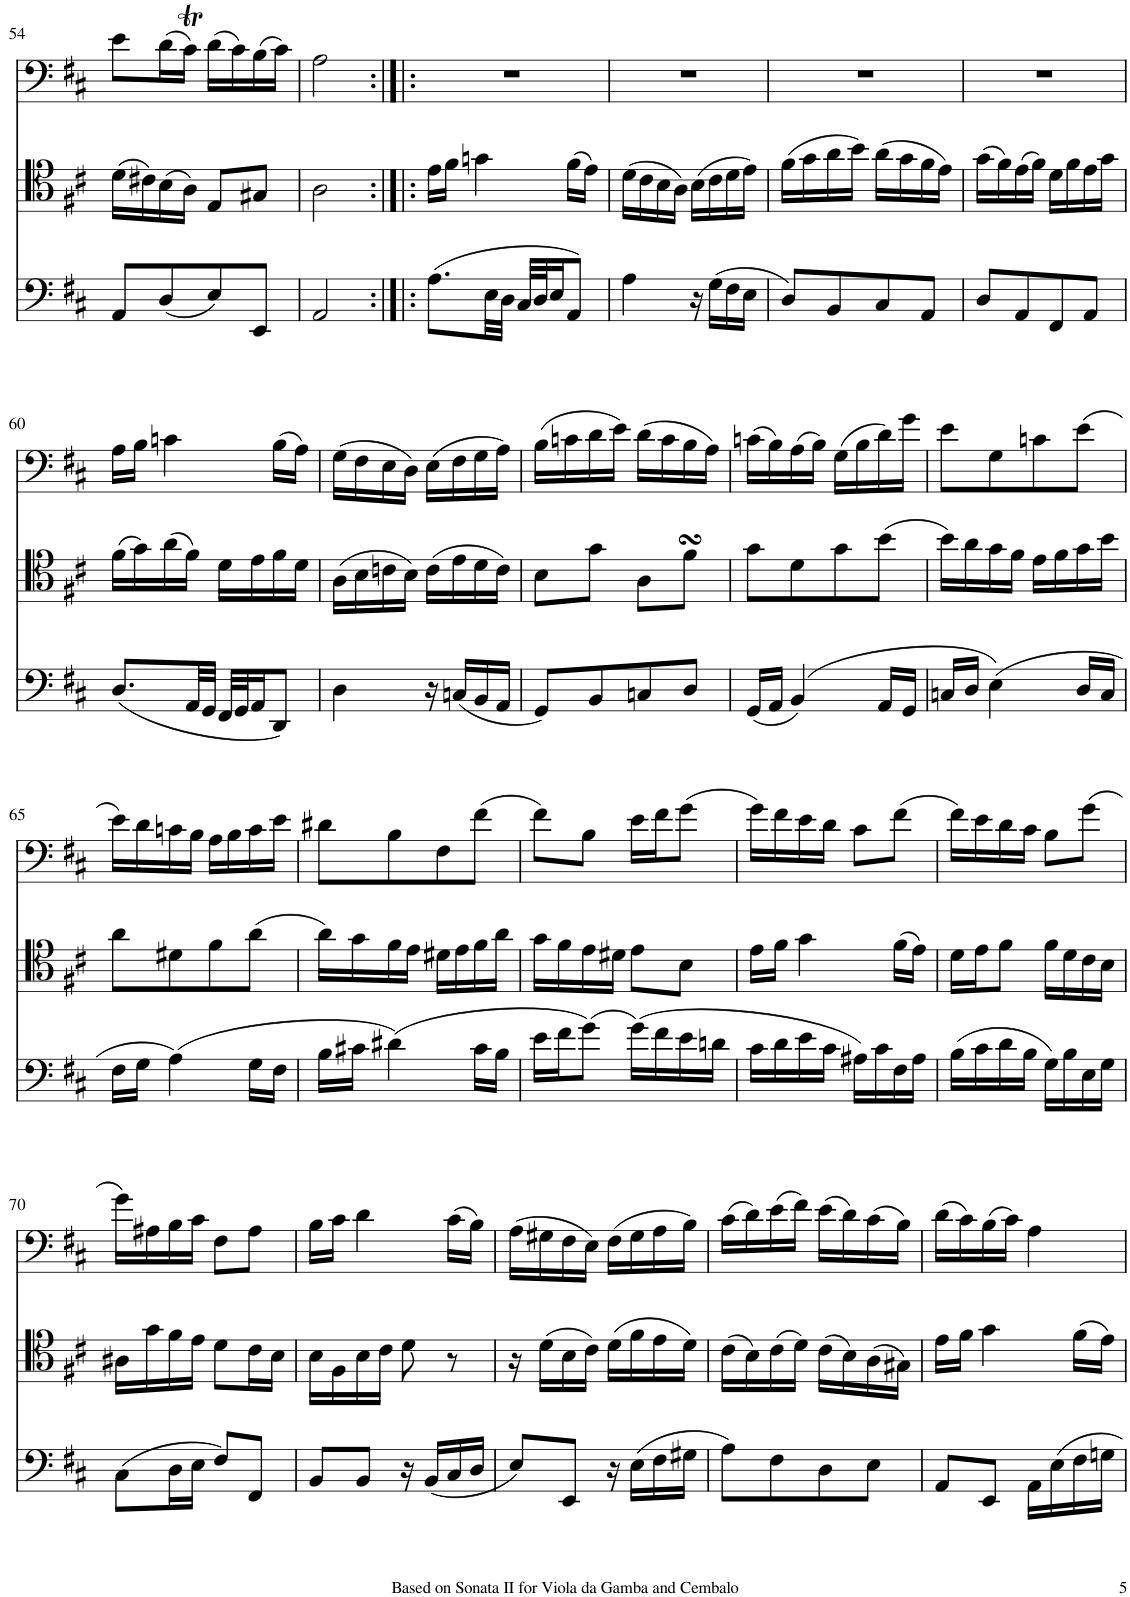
**kern	**kern	**kern
*part3	*part2	*part1
*staff3	*staff2	*staff1
*I"Cello 3	*I"Cello 2	*I"Cello 1
!!LO:PB:g=z
*clefF4	*clefC4	*clefF4
*k[f#c#]	*k[f#c#]	*k[f#c#]
*M2/4	*M2/4	*M2/4
=54	=54	=54
8AA/L	(16d\LL	8e\L
.	16c#X\)	.
(8D/	(16B\	(16d\L
.	16A\JJ)	16c#t\JJ)
8E/)	8E/L	(16d\LL
.	.	16c#\)
8EE/J	8G#X/J	(16B\
.	.	16c#\JJ)
=55	=55	=55
2AA/	2A\	2A\
=56:|!|:	=56:|!|:	=56:|!|:
(8.A\L	16e\LL	2r
.	16f#\JJ	.
.	4gn\	.
32E\LL	.	.
32D\JJJ	.	.
32C#/LLL	.	.
32D/J	.	.
16E/J	.	.
8AA/J)	(16f#\LL	.
.	16e\JJ)	.
=57	=57	=57
4A\	(16d\LL	2r
.	16c#\	.
.	16B\	.
.	16A\JJ)	.
16r	(16B\LL	.
(16G\LL	16c#\	.
16F#\	16d\	.
16E\JJ	16e\JJ)	.
=58	=58	=58
8D/L)	(16f#\LL	2r
.	16g\	.
8BB/	16a\	.
.	16b\JJ)	.
8C#/	(16a\LL	.
.	16g\	.
8AA/J	16f#\	.
.	16e\JJ)	.
=59	=59	=59
8D/L	(16g\LL	2r
.	16f#\)	.
8AA/	(16e\	.
.	16f#\JJ)	.
8FF#/	16d\LL	.
.	16f#\	.
8AA/J	16e\	.
.	16g\JJ	.
!!LO:LB:g=z
=60	=60	=60
(8.D/L	(16f#\LL	16A\LL
.	16g\)	16B\JJ
.	(16a\	4cn\
32AA/LL	16f#\JJ)	.
32GG/JJJ	.	.
32FF#/LLL	16d\LL	.
32GG/J	.	.
16AA/J	16e\	.
8DD/J)	16f#\	(16B\LL
.	16d\JJ	16A\JJ)
=61	=61	=61
4D\	(16A\LL	(16G\LL
.	16B\	16F#\
.	16cn\	16E\
.	16B\JJ)	16D\JJ)
16r	(16c\LL	(16E\LL
(16Cn/LL	16e\	16F#\
16BB/	16d\	16G\
16AA/JJ	16c\JJ)	16A\JJ)
=62	=62	=62
8GG/L)	8B\L	(16B\LL
.	.	16cn\
8BB/	8g\J	16d\
.	.	16e\JJ)
8Cn/	8A\L	(16d\LL
.	.	16c\
8D/J	8f#sSsS\J	16B\
.	.	16A\JJ)
=63	=63	=63
(16GG/LL	8g\L	(16cn\LL
16AA/JJ	.	16B\)
(4BB/)	8d\	(16A\
.	.	16B\JJ)
.	8g\	(16G\LL
.	.	16B\
16AA/LL	(8b\J	16d\)
16GG/JJ	.	16g\JJ
=64	=64	=64
16Cn/LL	16b\LL)	8e\L
16D/JJ	16a\	.
(4E\)	16g\	8G\
.	16f#\JJ	.
.	16e\LL	8cn\
.	16f#\	.
16D/LL	16g\	(8e\J
16C/JJ	16b\JJ	.
!!LO:LB:g=z
=65	=65	=65
16F#\LL	8a\L	16e\LL)
16G\JJ	.	16d\
(4A\)	8d#X\	16cn\
.	.	16B\JJ
.	8f#\	16A\LL
.	.	16B\
16G\LL	(8a\J	16c\
16F#\JJ	.	16e\JJ
=66	=66	=66
16B\LL	16a\LL)	8d#X\L
16c#X\JJ	16g\	.
(4d#X\)	16f#\	8B\
.	16e\JJ	.
.	16d#X\LL	8F#\
.	16e\	.
16c#\LL	16f#\	(8f#\J
16B\JJ	16a\JJ	.
=67	=67	=67
16e\LL	16g\LL	8f#\L)
16f#\J	16f#\	.
(8g\J)	16e\	8B\J
.	16d#X\JJ	.
(16g\LL)	8e\L	16e\LL
16f#\	.	16f#\J
16e\	8B\J	(8g\J
16dn\JJ	.	.
=68	=68	=68
16c#\LL	16e\LL	16g\LL)
16d\	16f#\JJ	16f#\
16e\	4g\	16e\
16c#\JJ	.	16d\JJ
16A#X\LL)	.	8c#\L
16c#\	.	.
16F#\	(16f#\LL	(8f#\J
16A#\JJ	16e\JJ)	.
=69	=69	=69
(16B\LL	16d\LL	16f#\LL)
16c#\	16e\J	16e\
16d\	8f#\J	16d\
16B\JJ	.	16c#\JJ
16G\LL)	16f#\LL	8B\L
16B\	16d\	.
16E\	16c#\	(8g\J
16G\JJ	16B\JJ	.
!!LO:LB:g=z
=70	=70	=70
(8C#\L	16A#X\LL	16g\LL)
.	16g\	16A#X\
16D\L	16f#\	16B\
16E\JJ	16e\JJ	16c#\JJ
8F#/L)	8d\L	8F#\L
8FF#/J	16c#\L	8A#\J
.	16B\JJ	.
=71	=71	=71
8BB/L	16B\LL	16B\LL
.	16F#\	16c#\JJ
8BB/J	16B\	4d\
.	16c#\JJ	.
16r	8d\	.
(16BB/LL	.	.
16C#/	8r	(16c#\LL
16D/JJ	.	16B\JJ)
=72	=72	=72
8E/L)	16r	(16A\LL
.	(16d\LL	16G#X\
8EE/J	16B\	16F#\
.	16c#\JJ)	16E\JJ)
16r	(16d\LL	(16F#\LL
(16E\LL	16f#\	16G#\
16F#\	16e\	16A\
16G#X\JJ	16d\JJ)	16B\JJ)
=73	=73	=73
8A\L)	(16c#\LL	(16c#\LL
.	16B\)	16d\)
8F#\	(16c#\	(16e\
.	16d\JJ)	16f#\JJ)
8D\	(16c#\LL	(16e\LL
.	16B\)	16d\)
8E\J	(16A\	(16c#\
.	16G#X\JJ)	16B\JJ)
=74	=74	=74
8AA/L	16e\LL	(16d\LL
.	16f#\JJ	16c#\)
8EE/J	4g\	(16B\
.	.	16c#\JJ)
16AA\LL	.	4A\
16E\	.	.
16F#\	(16f#\LL	.
16Gn\JJ	16e\JJ)	.
=	=	=
*-	*-	*-
